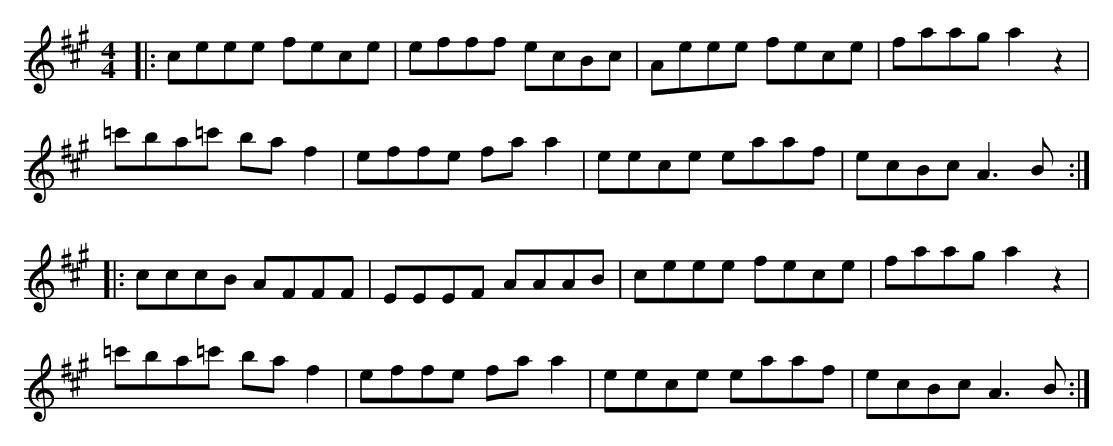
X:1
M:4/4
K:A
|:ceee fece|efff ecBc|Aeee fece|faag a2z2|
=c'ba=c' baf2|effe faa2|eece eaaf|ecBc A3B:|
|:cccB AFFF|EEEF AAAB|ceee fece|faag a2z2|
=c'ba=c' baf2|effe faa2|eece eaaf|ecBc A3B:|
